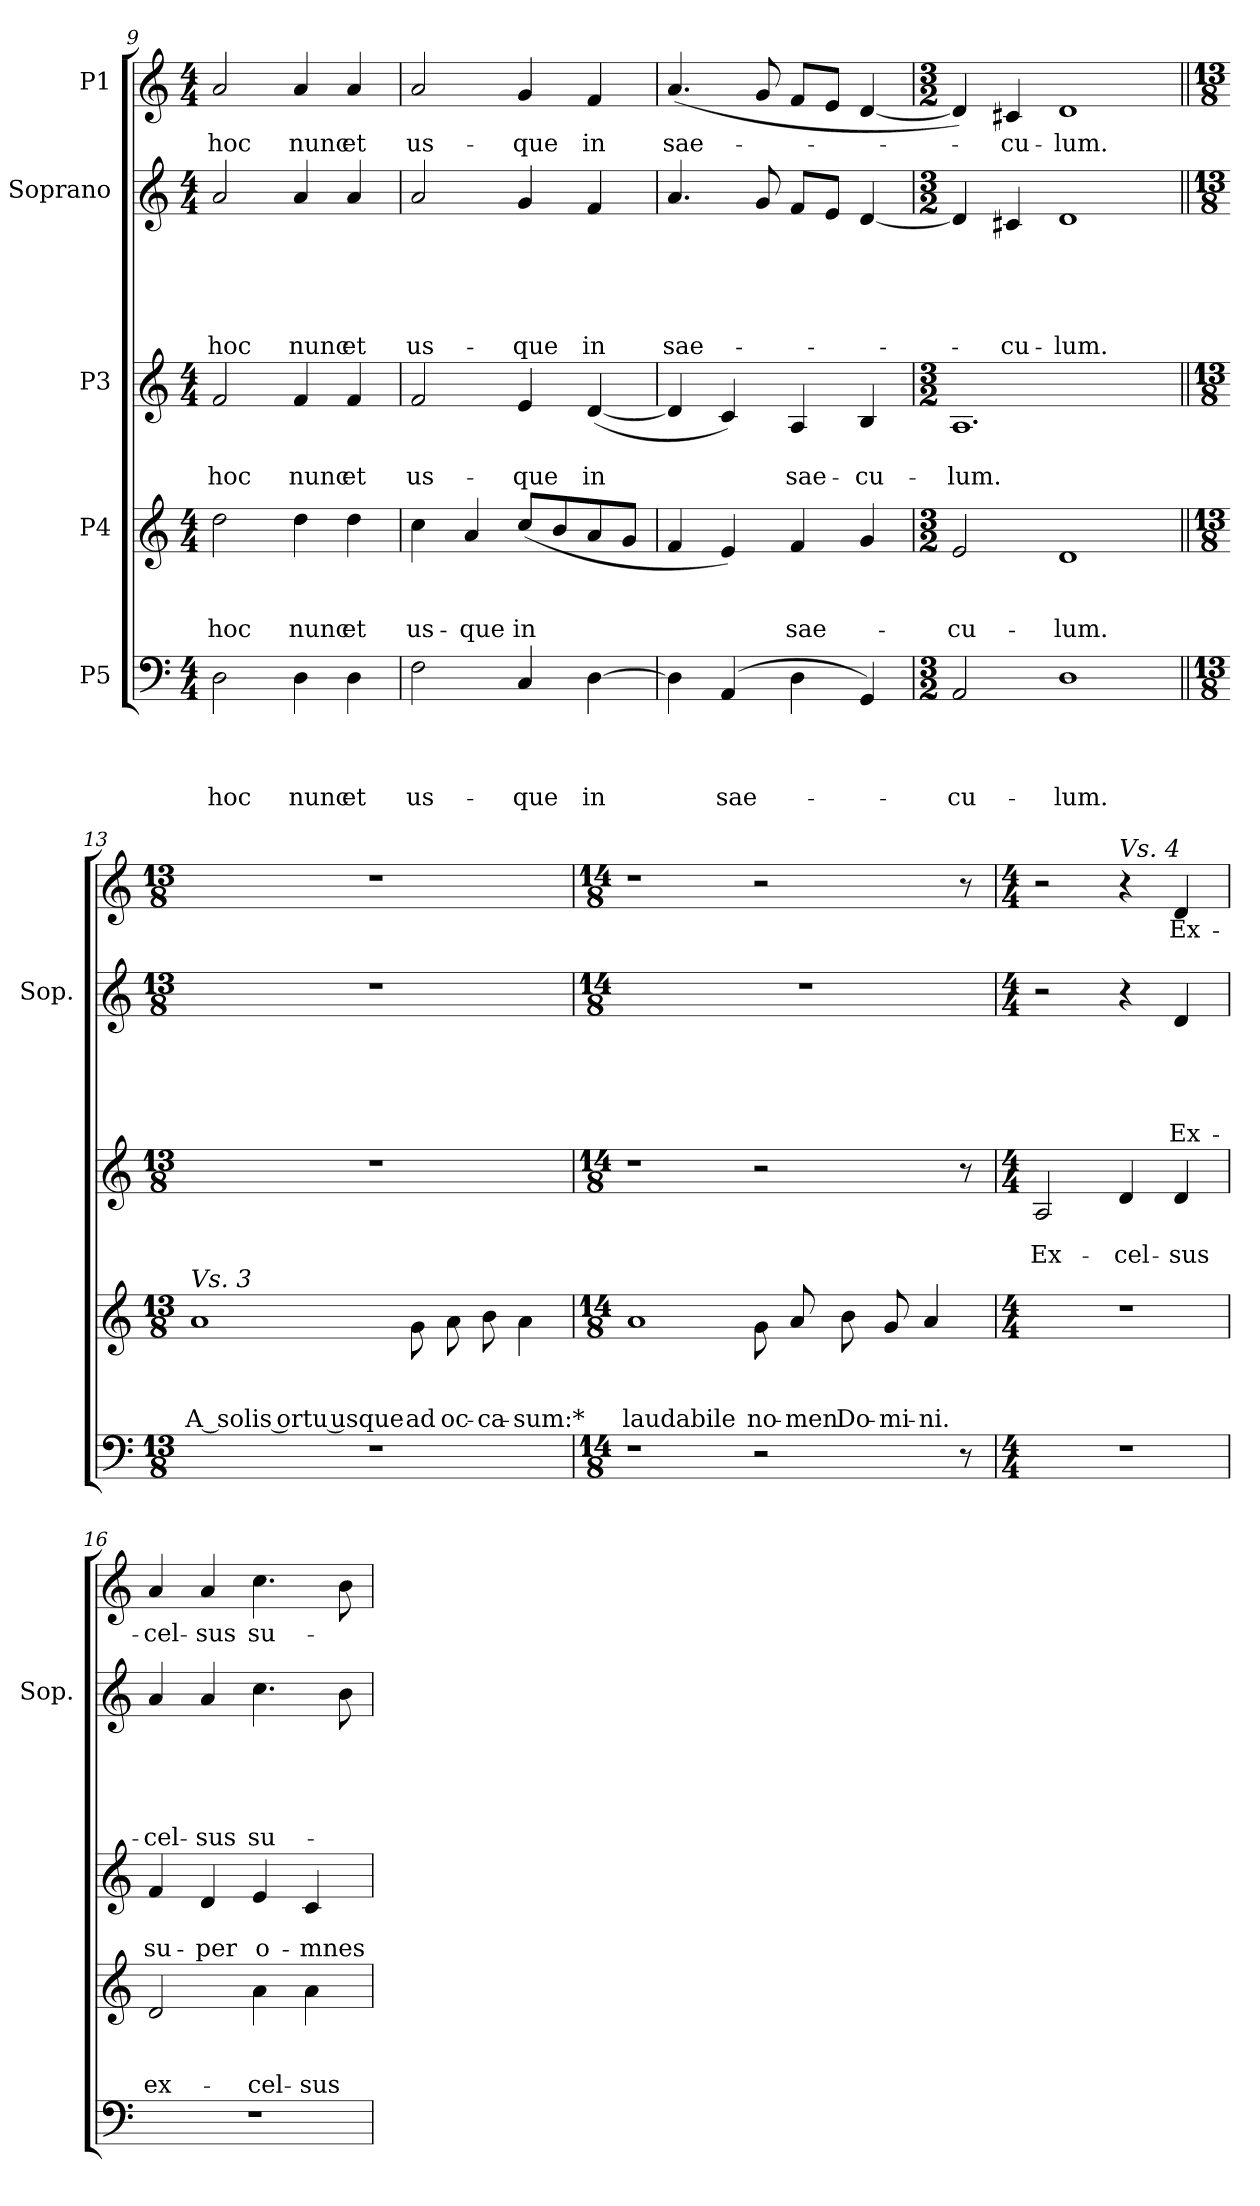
**kern	**text	**text	**text	**text	**kern	**text	**text	**text	**kern	**text	**text	**kern	**text	**text	**text	**text	**text	**kern	**text
*part5	*part5	*part5	*part5	*part5	*part4	*part4	*part4	*part4	*part3	*part3	*part3	*part2	*part2	*part2	*part2	*part2	*part2	*part1	*part1
*staff5	*staff5	*staff5	*staff5	*staff5	*staff4	*staff4	*staff4	*staff4	*staff3	*staff3	*staff3	*staff2	*staff2	*staff2	*staff2	*staff2	*staff2	*staff1	*staff1
*I"P5	*	*	*	*	*I"P4	*	*	*	*I"P3	*	*	*I"Soprano	*	*	*	*	*	*I"P1	*
*	*	*	*	*	*	*	*	*	*	*	*	*I'Sop.	*	*	*	*	*	*	*
*clefF4	*	*	*	*	*clefG2	*	*	*	*clefG2	*	*	*clefG2	*	*	*	*	*	*clefG2	*
*	*	*	*	*	*ITrd7c12	*	*	*	*	*	*	*	*	*	*	*	*	*	*
*k[]	*	*	*	*	*k[]	*	*	*	*k[]	*	*	*k[]	*	*	*	*	*	*k[]	*
*C:	*	*	*	*	*C:	*	*	*	*C:	*	*	*C:	*	*	*	*	*	*C:	*
*M4/4	*	*	*	*	*M4/4	*	*	*	*M4/4	*	*	*M4/4	*	*	*	*	*	*M4/4	*
=9	=9	=9	=9	=9	=9	=9	=9	=9	=9	=9	=9	=9	=9	=9	=9	=9	=9	=9	=9
!	!	!	!	!LO:LY:b	!	!	!	!LO:LY:b	!	!	!LO:LY:b	!	!	!	!	!	!LO:LY:b	!	!LO:LY:b
2D\	.	.	.	hoc	2d\	.	.	hoc	2f/	.	hoc	2a/	.	.	.	.	hoc	2a/	hoc
!	!	!	!	!LO:LY:b	!	!	!	!LO:LY:b	!	!	!LO:LY:b	!	!	!	!	!	!LO:LY:b	!	!LO:LY:b
4D\	.	.	.	nunc	4d\	.	.	nunc	4f/	.	nunc	4a/	.	.	.	.	nunc	4a/	nunc
!	!	!	!	!LO:LY:b	!	!	!	!LO:LY:b	!	!	!LO:LY:b	!	!	!	!	!	!LO:LY:b	!	!LO:LY:b
4D\	.	.	.	et	4d\	.	.	et	4f/	.	et	4a/	.	.	.	.	et	4a/	et
!!LO:LB:g=z
=10	=10	=10	=10	=10	=10	=10	=10	=10	=10	=10	=10	=10	=10	=10	=10	=10	=10	=10	=10
!	!	!	!	!LO:LY:b	!	!	!	!LO:LY:b	!	!	!LO:LY:b	!	!	!	!	!	!LO:LY:b	!	!LO:LY:b
2F\	.	.	.	us-	4c\	.	.	us-	2f/	.	us-	2a/	.	.	.	.	us-	2a/	us-
!	!	!	!	!	!	!	!	!LO:LY:b	!	!	!	!	!	!	!	!	!	!	!
.	.	.	.	.	4A/	.	.	-que	.	.	.	.	.	.	.	.	.	.	.
!	!	!	!	!LO:LY:b	!	!	!	!LO:LY:b	!	!	!LO:LY:b	!	!	!	!	!	!LO:LY:b	!	!LO:LY:b
4C/	.	.	.	-que	(<8c/L	.	.	in	4e/	.	-que	4g/	.	.	.	.	-que	4g/	-que
.	.	.	.	.	8B/	.	.	.	.	.	.	.	.	.	.	.	.	.	.
!	!	!	!	!LO:LY:b	!	!	!	!	!	!	!LO:LY:b	!	!	!	!	!	!LO:LY:b	!	!LO:LY:b
[>4D\	.	.	.	in	8A/	.	.	.	(<[<4d/	.	in	4f/	.	.	.	.	in	4f/	in
.	.	.	.	.	8G/J	.	.	.	.	.	.	.	.	.	.	.	.	.	.
=11	=11	=11	=11	=11	=11	=11	=11	=11	=11	=11	=11	=11	=11	=11	=11	=11	=11	=11	=11
!	!	!	!	!	!	!	!	!	!	!	!	!	!	!	!	!	!LO:LY:b	!	!LO:LY:b
4D\]	.	.	.	.	4F/	.	.	.	4d/]	.	.	4.a/	.	.	.	.	sae-	(>4.a/	sae-
!	!	!	!	!LO:LY:b	!	!	!	!	!	!	!	!	!	!	!	!	!	!	!
(<4AA/	.	.	.	sae-	4E/)	.	.	.	4c/)	.	.	.	.	.	.	.	.	.	.
.	.	.	.	.	.	.	.	.	.	.	.	8g/	.	.	.	.	.	8g/	.
!	!	!	!	!	!	!	!	!LO:LY:b	!	!	!LO:LY:b	!	!	!	!	!	!	!	!
4D\	.	.	.	.	4F/	.	.	sae-	4A/	.	sae-	8f/L	.	.	.	.	.	8f/L	.
.	.	.	.	.	.	.	.	.	.	.	.	8e/J	.	.	.	.	.	8e/J	.
!	!	!	!	!	!	!	!	!	!	!	!LO:LY:b	!	!	!	!	!	!	!	!
4GG/)	.	.	.	.	4G/	.	.	.	4B/	.	-cu-	[<4d/	.	.	.	.	.	[<4d/	.
=12	=12	=12	=12	=12	=12	=12	=12	=12	=12	=12	=12	=12	=12	=12	=12	=12	=12	=12	=12
*M3/2	*	*	*	*	*M3/2	*	*	*	*M3/2	*	*	*M3/2	*	*	*	*	*	*M3/2	*
!	!	!	!	!LO:LY:b	!	!	!	!LO:LY:b	!	!	!LO:LY:b	!	!	!	!	!	!	!	!
2AA/	.	.	.	-cu-	2E/	.	.	-cu-	1.A	.	-lum.	4d/]	.	.	.	.	.	4d/])	.
!	!	!	!	!	!	!	!	!	!	!	!	!	!	!	!	!	!LO:LY:b	!	!LO:LY:b
.	.	.	.	.	.	.	.	.	.	.	.	4c#X/	.	.	.	.	-cu-	4c#X/	-cu-
!	!	!	!	!LO:LY:b	!	!	!	!LO:LY:b	!	!	!	!	!	!	!	!	!LO:LY:b	!	!LO:LY:b
1D	.	.	.	-lum.	1D	.	.	-lum.	.	.	.	1d	.	.	.	.	-lum.	1d	-lum.
!!LO:LB:g=z
=13||	=13||	=13||	=13||	=13||	=13||	=13||	=13||	=13||	=13||	=13||	=13||	=13||	=13||	=13||	=13||	=13||	=13||	=13||	=13||
*M13/8	*	*	*	*	*M13/8	*	*	*	*M13/8	*	*	*M13/8	*	*	*	*	*	*M13/8	*
!	!	!	!	!	!LO:TX:a:i:t=Vs. 3	!	!	!	!	!	!	!	!	!	!	!	!	!	!
!LO:N:vis=1	!	!	!	!	!	!	!	!LO:LY:b	!LO:N:vis=1	!	!	!	!	!	!	!	!	!LO:N:vis=1	!
8%13r	.	.	.	.	1A	.	.	A solis ortu usque	8%13r	.	.	8%13r	.	.	.	.	.	8%13r	.
!	!	!	!	!	!	!	!	!LO:LY:b	!	!	!	!	!	!	!	!	!	!	!
.	.	.	.	.	8G\	.	.	ad	.	.	.	.	.	.	.	.	.	.	.
!	!	!	!	!	!	!	!	!LO:LY:b	!	!	!	!	!	!	!	!	!	!	!
.	.	.	.	.	8A\	.	.	oc-	.	.	.	.	.	.	.	.	.	.	.
!	!	!	!	!	!	!	!	!LO:LY:b	!	!	!	!	!	!	!	!	!	!	!
.	.	.	.	.	8B\	.	.	-ca-	.	.	.	.	.	.	.	.	.	.	.
!	!	!	!	!	!	!	!	!LO:LY:b	!	!	!	!	!	!	!	!	!	!	!
.	.	.	.	.	4A\	.	.	-sum:*	.	.	.	.	.	.	.	.	.	.	.
=14	=14	=14	=14	=14	=14	=14	=14	=14	=14	=14	=14	=14	=14	=14	=14	=14	=14	=14	=14
*M14/8	*	*	*	*	*M14/8	*	*	*	*M14/8	*	*	*M14/8	*	*	*	*	*	*M14/8	*
!	!	!	!	!	!	!	!	!LO:LY:b	!	!	!	!	!	!	!	!	!	!	!
1r	.	.	.	.	1A	.	.	laudabile	1r	.	.	1..r	.	.	.	.	.	1r	.
!	!	!	!	!	!	!	!	!LO:LY:b	!	!	!	!	!	!	!	!	!	!	!
2r	.	.	.	.	8G\	.	.	no-	2r	.	.	.	.	.	.	.	.	2r	.
!	!	!	!	!	!	!	!	!LO:LY:b	!	!	!	!	!	!	!	!	!	!	!
.	.	.	.	.	8A/	.	.	-men	.	.	.	.	.	.	.	.	.	.	.
!	!	!	!	!	!	!	!	!LO:LY:b	!	!	!	!	!	!	!	!	!	!	!
.	.	.	.	.	8B\	.	.	Do-	.	.	.	.	.	.	.	.	.	.	.
!	!	!	!	!	!	!	!	!LO:LY:b	!	!	!	!	!	!	!	!	!	!	!
.	.	.	.	.	8G/	.	.	-mi-	.	.	.	.	.	.	.	.	.	.	.
!	!	!	!	!	!	!	!	!LO:LY:b	!	!	!	!	!	!	!	!	!	!	!
8ryy	.	.	.	.	4A/	.	.	-ni.	8ryy	.	.	.	.	.	.	.	.	8ryy	.
8r	.	.	.	.	.	.	.	.	8r	.	.	.	.	.	.	.	.	8r	.
!!LO:PB:g=z
=15	=15	=15	=15	=15	=15	=15	=15	=15	=15	=15	=15	=15	=15	=15	=15	=15	=15	=15	=15
*M4/4	*	*	*	*	*M4/4	*	*	*	*M4/4	*	*	*M4/4	*	*	*	*	*	*M4/4	*
!	!	!	!	!	!	!	!	!	!	!	!LO:LY:b	!	!	!	!	!	!	!	!
1r	.	.	.	.	1r	.	.	.	2A/	.	Ex-	2r	.	.	.	.	.	2r	.
!	!	!	!	!	!	!	!	!	!	!	!	!	!	!	!	!	!	!LO:TX:a:i:t=Vs. 4	!
!	!	!	!	!	!	!	!	!	!	!	!LO:LY:b	!	!	!	!	!	!	!	!
.	.	.	.	.	.	.	.	.	4d/	.	-cel-	4r	.	.	.	.	.	4r	.
!	!	!	!	!	!	!	!	!	!	!	!LO:LY:b	!	!	!	!	!	!LO:LY:b	!	!LO:LY:b
.	.	.	.	.	.	.	.	.	4d/	.	-sus	4d/	.	.	.	.	Ex-	4d/	Ex-
=16	=16	=16	=16	=16	=16	=16	=16	=16	=16	=16	=16	=16	=16	=16	=16	=16	=16	=16	=16
!	!	!	!	!	!	!	!	!LO:LY:b	!	!	!LO:LY:b	!	!	!	!	!	!LO:LY:b	!	!LO:LY:b
1r	.	.	.	.	2D/	.	.	ex-	4f/	.	su-	4a/	.	.	.	.	-cel-	4a/	-cel-
!	!	!	!	!	!	!	!	!	!	!	!LO:LY:b	!	!	!	!	!	!LO:LY:b	!	!LO:LY:b
.	.	.	.	.	.	.	.	.	4d/	.	-per	4a/	.	.	.	.	-sus	4a/	-sus
!	!	!	!	!	!	!	!	!LO:LY:b	!	!	!LO:LY:b	!	!	!	!	!	!LO:LY:b	!	!LO:LY:b
.	.	.	.	.	4A\	.	.	-cel-	4e/	.	o-	4.cc\	.	.	.	.	su-	4.cc\	su-
!	!	!	!	!	!	!	!	!LO:LY:b	!	!	!LO:LY:b	!	!	!	!	!	!	!	!
.	.	.	.	.	4A\	.	.	-sus	4c/	.	-mnes	.	.	.	.	.	.	.	.
.	.	.	.	.	.	.	.	.	.	.	.	8b\	.	.	.	.	.	8b\	.
=	=	=	=	=	=	=	=	=	=	=	=	=	=	=	=	=	=	=	=
*-	*-	*-	*-	*-	*-	*-	*-	*-	*-	*-	*-	*-	*-	*-	*-	*-	*-	*-	*-
